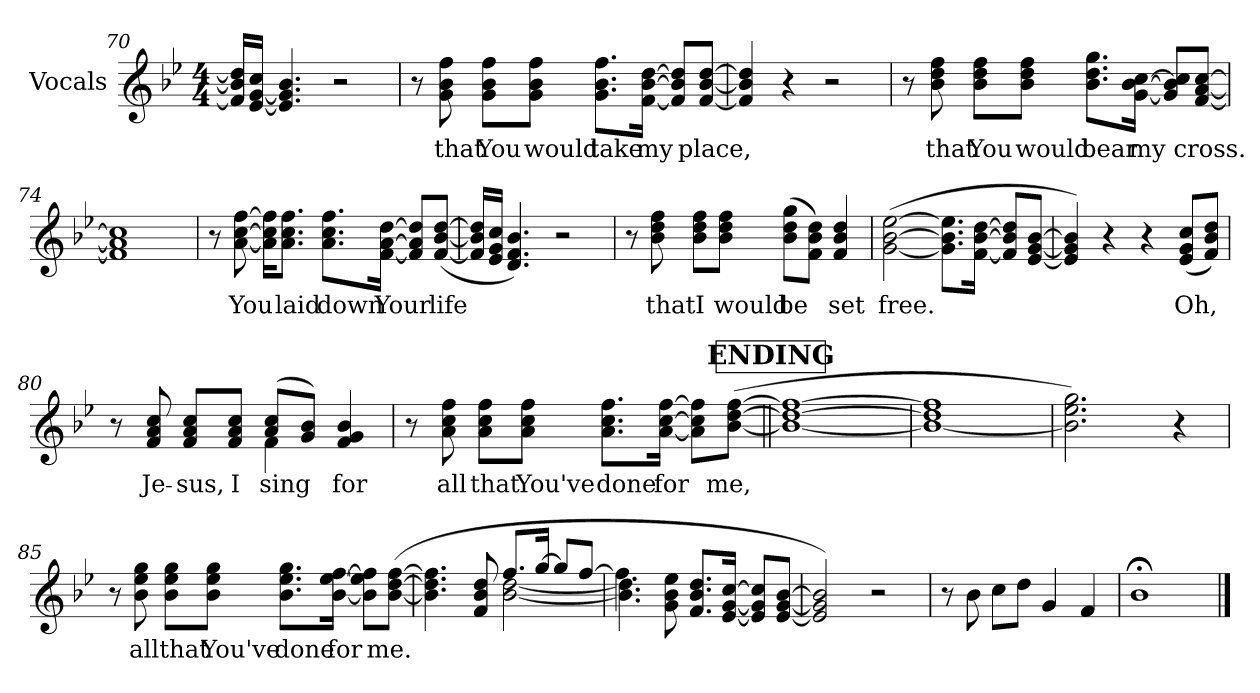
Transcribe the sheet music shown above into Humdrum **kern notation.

**kern	**text
*part1	*part1
*staff1	*staff1
*I"Vocals	*
*clefG2	*
*k[b-e-]	*
*B-:	*
*M4/4	*
=70	=70
16f/] 16b-/] 16dd/]LL	.
[16e-/ [16g/ 16cc/JJ	.
4.e-/] 4.g/] 4.b-/	.
2r	.
=71	=71
8r	.
!	!LO:LY:b
8g\ 8b-\ 8ff\	that
!	!LO:LY:b
8g\ 8b-\ 8ff\L	You
!	!LO:LY:b
8g\ 8b-\ 8ff\J	would
!	!LO:LY:b
8.g\ 8.b-\ 8.ff\L	take
!	!LO:LY:b
[16f\ [16b-\ [16dd\Jk	my
8f/] 8b-/] 8dd/]L	.
!	!LO:LY:b
[8f/ [8b-/ [8dd/J	place,
!!LO:LB:g=z
=72	=72
4f/] 4b-/] 4dd/]	.
4r	.
2r	.
=73	=73
8r	.
!	!LO:LY:b
8b-\ 8dd\ 8ff\	that
!	!LO:LY:b
8b-\ 8dd\ 8ff\L	You
!	!LO:LY:b
8b-\ 8dd\ 8ff\J	would
!	!LO:LY:b
8.b-\ 8.dd\ 8.gg\L	bear
!	!LO:LY:b
[16g\ [16b-\ [16cc\Jk	my
8g/] 8b-/] 8cc/]L	.
!	!LO:LY:b
[8f/ [8a/ [8cc/J	cross.
=74	=74
1f] 1a] 1cc]	.
=75	=75
8r	.
!	!LO:LY:b
[8a\ [8cc\ [8ff\	You
16a\] 16cc\] 16ff\]KL	.
!	!LO:LY:b
8.a\ 8.cc\ 8.ff\J	laid
!	!LO:LY:b
8.a\ 8.cc\ 8.ff\L	down
!	!LO:LY:b
[16f\ [16a\ [16dd\Jk	Your
8f/] 8a/] 8dd/]L	.
!	!LO:LY:b
(<[8f/ [8b-/ [8dd/J	life
!!LO:LB:g=z
=76	=76
16f/] 16b-/] 16dd/]LL	.
16e-/ 16g/ 16cc/JJ	.
4.d/ 4.f/ 4.b-/)	.
2r	.
=77	=77
8r	.
!	!LO:LY:b
8b-\ 8dd\ 8ff\	that
!	!LO:LY:b
8b-\ 8dd\ 8ff\L	I
!	!LO:LY:b
8b-\ 8dd\ 8ff\J	would
!	!LO:LY:b
(>8b-\ 8dd\ 8gg\L	be
8f\ 8b-\ 8dd\J)	.
!	!LO:LY:b
4f/ 4b-/ 4dd/	set
=78	=78
!	!LO:LY:b
(>[2g\ [2b-\ [2ee-\	free.
8.g\] 8.b-\] 8.ee-\]L	.
[16f\ [16b-\ [16dd\Jk	.
8f/] 8b-/] 8dd/]L	.
[8e-/ [8g/ [8b-/J	.
=79	=79
4e-/] 4g/] 4b-/])	.
4r	.
4r	.
!	!LO:LY:b
(<8e-/ 8g/ 8cc/L	Oh,
8f/ 8b-/ 8dd/J)	.
!!LO:LB:g=z
=80	=80
*^	*
8r	2ryy	.
!	!	!LO:LY:b
8f/ 8a/ 8cc/	.	Je-
!	!	!LO:LY:b
8f/ 8a/ 8cc/L	.	-sus,
!	!	!LO:LY:b
8f/ 8a/ 8cc/J	.	I
!	!	!LO:LY:b
(>8a/ 8cc/L	4f\	sing
8g/ 8b-/J)	.	.
!	!	!LO:LY:b
4f/ 4g/ 4b-/	4ryy	for
*v	*v	*
=81	=81
8r	.
!	!LO:LY:b
8a\ 8cc\ 8ff\	all
!	!LO:LY:b
8a\ 8cc\ 8ff\L	that
!	!LO:LY:b
8a\ 8cc\ 8ff\J	You've
!	!LO:LY:b
8.a\ 8.cc\ 8.ff\L	done
!	!LO:LY:b
[16a\ [16cc\ [16ff\Jk	for
8a\] 8cc\] 8ff\]L	.
!	!LO:LY:b
(>[8b-\ [8dd\ [8ff\J	me,
!!LO:REH:place=s1:a:B:t=ENDING
=82||	=82||
1b-_ 1dd_ 1ff_	.
=83	=83
1b-_ 1dd] 1ff]	.
!!LO:PB:g=z
=84	=84
2.b-\] 2.ee-\ 2.gg\)	.
4r	.
=85	=85
8r	.
!	!LO:LY:b
8b-\ 8ee-\ 8gg\	all
!	!LO:LY:b
8b-\ 8ee-\ 8gg\L	that
!	!LO:LY:b
8b-\ 8ee-\ 8gg\J	You've
!	!LO:LY:b
8.b-\ 8.ee-\ 8.gg\L	done
!	!LO:LY:b
[16b-\ [16ee-\ [16ff\Jk	for
8b-\] 8ee-\] 8ff\]L	.
!	!LO:LY:b
(>[8b-\ [8dd\ [8ff\J	me.
=86	=86
*^	*
4.b-\] 4.dd\] 4.ff\]	2ryy	.
8f/ 8b-/ 8dd/	.	.
8.ff/L	[<2b-\ [<2dd\	.
[>16gg/Jk	.	.
8gg/L]	.	.
[>8ff/J	.	.
=87	=87	=87
4.ff\]	4.b-\] 4.dd\]	.
8g\ 8b-\ 8ee-\	8ryy	.
8.f/ 8.b-/ 8.dd/L	2ryy	.
[<16e-/ [<16g/ [>16cc/Jk	.	.
8e-/] 8g/] 8cc/]L	.	.
[<8e-/ [<8g/ [>8b-/J	.	.
*v	*v	*
!!LO:LB:g=z
=88	=88
2e-/] 2g/] 2b-/])	.
2r	.
=89	=89
8r	.
8b-!\	.
8cc!\L	.
8dd!\J	.
4g!/	.
4f!/	.
=90	=90
1b-;<!	.
==	==
*-	*-
